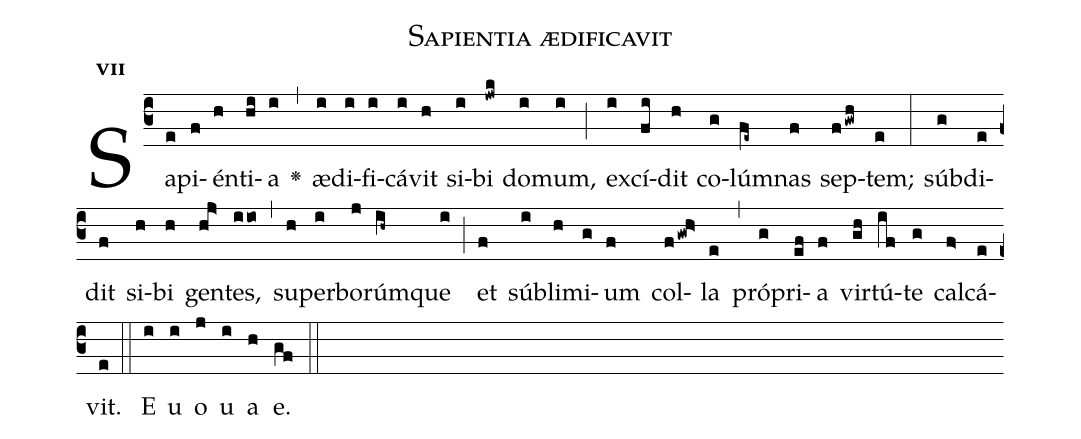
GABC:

name:Sapientia ædificavit;
office-part:Antiphona;
mode:7;
%%
initial-style: 1;
name: Sapientia ædificavit;
book: Antiphonae & Responsoria/Tomus IV, p. 21;
occasion: Dominica XXX per Annum;
office-part: 1V Ant M ad lib;
annotation: 7a;
centering-scheme: english;
font: OFLSortsMillGoudy;
height: 11;
width: 4.5;
%%
(c3)Sa(e)pi(f)én(h)ti(hi)a(i) <v>\greheightstar</v>(,) æ(i)di(i)fi(i)cá(i)vit(h) si(i)bi(jwk) do(i)mum,(i) (;) ex(i)cí(fi)dit(h) co(g)lúm(fe~)nas(f) sep(fgwh)tem;(e) (:) súb(g)di(e)dit(f) si(h)bi(h) gen(hj>)tes,(iio) (,) su(h)per(i)bo(j)rúm(ih~)que(i) (;) et(f) sú(i)bli(h)mi(g)um(f) col(fgwh>)la(e) (,) pró(g)pri(ef)a(f) vir(gh)tú(if)te(g) cal(f>)cá(e)vit.(e) (::) E(i) u(i) o(j) u(i) a(h) e.(gf) (::)
